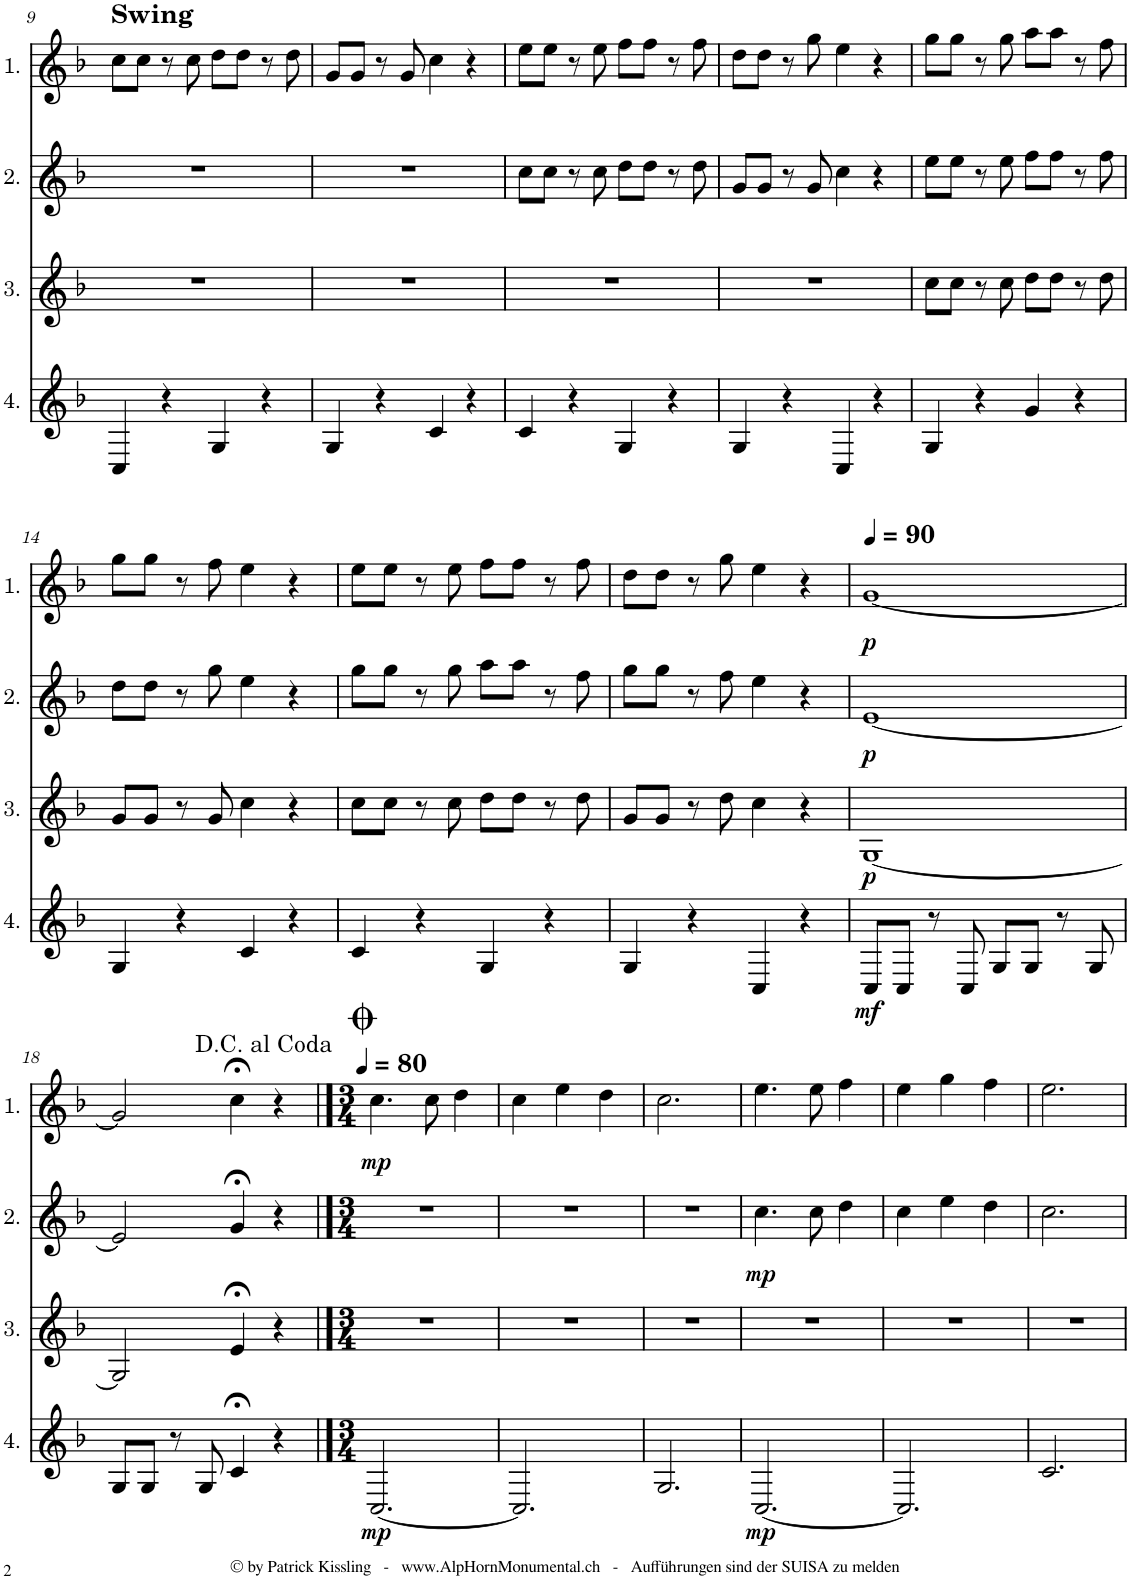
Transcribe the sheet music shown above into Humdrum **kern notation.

**kern	**dynam	**kern	**dynam	**kern	**dynam	**kern	**dynam
*part4	*part4	*part3	*part3	*part2	*part2	*part1	*part1
*staff4	*staff4	*staff3	*staff3	*staff2	*staff2	*staff1	*staff1
*I"4.	*	*I"3.	*	*I"2.	*	*I"1.	*
!!LO:PB:g=z
*clefG2	*	*clefG2	*	*clefG2	*	*clefG2	*
*Trd4c7	*	*Trd4c7	*	*Trd4c7	*	*Trd4c7	*
*k[b-]	*	*k[b-]	*	*k[b-]	*	*k[b-]	*
*M4/4	*	*M4/4	*	*M4/4	*	*M4/4	*
=9	=9	=9	=9	=9	=9	=9	=9
!	!	!	!	!	!	!LO:TX:a:B:t=Swing	!
4C/	.	1r	.	1r	.	8cc\L	.
.	.	.	.	.	.	8cc\J	.
4r	.	.	.	.	.	8r	.
.	.	.	.	.	.	8cc\	.
4G/	.	.	.	.	.	8dd\L	.
.	.	.	.	.	.	8dd\J	.
4r	.	.	.	.	.	8r	.
.	.	.	.	.	.	8dd\	.
=10	=10	=10	=10	=10	=10	=10	=10
4G/	.	1r	.	1r	.	8g/L	.
.	.	.	.	.	.	8g/J	.
4r	.	.	.	.	.	8r	.
.	.	.	.	.	.	8g/	.
4c/	.	.	.	.	.	4cc\	.
4r	.	.	.	.	.	4r	.
=11	=11	=11	=11	=11	=11	=11	=11
4c/	.	1r	.	8cc\L	.	8ee\L	.
.	.	.	.	8cc\J	.	8ee\J	.
4r	.	.	.	8r	.	8r	.
.	.	.	.	8cc\	.	8ee\	.
4G/	.	.	.	8dd\L	.	8ff\L	.
.	.	.	.	8dd\J	.	8ff\J	.
4r	.	.	.	8r	.	8r	.
.	.	.	.	8dd\	.	8ff\	.
=12	=12	=12	=12	=12	=12	=12	=12
4G/	.	1r	.	8g/L	.	8dd\L	.
.	.	.	.	8g/J	.	8dd\J	.
4r	.	.	.	8r	.	8r	.
.	.	.	.	8g/	.	8gg\	.
4C/	.	.	.	4cc\	.	4ee\	.
4r	.	.	.	4r	.	4r	.
=13	=13	=13	=13	=13	=13	=13	=13
4G/	.	8cc\L	.	8ee\L	.	8gg\L	.
.	.	8cc\J	.	8ee\J	.	8gg\J	.
4r	.	8r	.	8r	.	8r	.
.	.	8cc\	.	8ee\	.	8gg\	.
4g/	.	8dd\L	.	8ff\L	.	8aa\L	.
.	.	8dd\J	.	8ff\J	.	8aa\J	.
4r	.	8r	.	8r	.	8r	.
.	.	8dd\	.	8ff\	.	8ff\	.
!!LO:LB:g=z
=14	=14	=14	=14	=14	=14	=14	=14
4G/	.	8g/L	.	8dd\L	.	8gg\L	.
.	.	8g/J	.	8dd\J	.	8gg\J	.
4r	.	8r	.	8r	.	8r	.
.	.	8g/	.	8gg\	.	8ff\	.
4c/	.	4cc\	.	4ee\	.	4ee\	.
4r	.	4r	.	4r	.	4r	.
=15	=15	=15	=15	=15	=15	=15	=15
4c/	.	8cc\L	.	8gg\L	.	8ee\L	.
.	.	8cc\J	.	8gg\J	.	8ee\J	.
4r	.	8r	.	8r	.	8r	.
.	.	8cc\	.	8gg\	.	8ee\	.
4G/	.	8dd\L	.	8aa\L	.	8ff\L	.
.	.	8dd\J	.	8aa\J	.	8ff\J	.
4r	.	8r	.	8r	.	8r	.
.	.	8dd\	.	8ff\	.	8ff\	.
=16	=16	=16	=16	=16	=16	=16	=16
4G/	.	8g/L	.	8gg\L	.	8dd\L	.
.	.	8g/J	.	8gg\J	.	8dd\J	.
4r	.	8r	.	8r	.	8r	.
.	.	8dd\	.	8ff\	.	8gg\	.
4C/	.	4cc\	.	4ee\	.	4ee\	.
4r	.	4r	.	4r	.	4r	.
=17	=17	=17	=17	=17	=17	=17	=17
*	*	*	*	*	*	*MM90	*
!	!LO:DY:b	!	!LO:DY:b	!	!LO:DY:b	!	!LO:DY:b
8C/L	mf	[1G	p	[1e	p	[1g	p
8C/J	.	.	.	.	.	.	.
8r	.	.	.	.	.	.	.
8C/	.	.	.	.	.	.	.
8G/L	.	.	.	.	.	.	.
8G/J	.	.	.	.	.	.	.
8r	.	.	.	.	.	.	.
8G/	.	.	.	.	.	.	.
!!LO:LB:g=z
=18	=18	=18	=18	=18	=18	=18	=18
8G/L	.	2G/]	.	2e/]	.	2g/]	.
8G/J	.	.	.	.	.	.	.
8r	.	.	.	.	.	.	.
8G/	.	.	.	.	.	.	.
4c;</	.	4e;</	.	4g;</	.	4cc;<\	.
4r	.	4r	.	4r	.	4r	.
==19	==19	==19	==19	==19	==19	==19	==19
*M3/4	*	*M3/4	*	*M3/4	*	*M3/4	*
*	*	*	*	*	*	*MM80	*
!	!LO:DY:b	!	!	!	!	!	!LO:DY:b
[2.C/	mp	2.r	.	2.r	.	4.cc\	mp
.	.	.	.	.	.	8cc\	.
.	.	.	.	.	.	4dd\	.
=20	=20	=20	=20	=20	=20	=20	=20
2.C/]	.	2.r	.	2.r	.	4cc\	.
.	.	.	.	.	.	4ee\	.
.	.	.	.	.	.	4dd\	.
=21	=21	=21	=21	=21	=21	=21	=21
2.G/	.	2.r	.	2.r	.	2.cc\	.
=22	=22	=22	=22	=22	=22	=22	=22
!	!LO:DY:b	!	!	!	!LO:DY:b	!	!
[2.C/	mp	2.r	.	4.cc\	mp	4.ee\	.
.	.	.	.	8cc\	.	8ee\	.
.	.	.	.	4dd\	.	4ff\	.
=23	=23	=23	=23	=23	=23	=23	=23
2.C/]	.	2.r	.	4cc\	.	4ee\	.
.	.	.	.	4ee\	.	4gg\	.
.	.	.	.	4dd\	.	4ff\	.
=24	=24	=24	=24	=24	=24	=24	=24
2.c/	.	2.r	.	2.cc\	.	2.ee\	.
=	=	=	=	=	=	=	=
*-	*-	*-	*-	*-	*-	*-	*-
